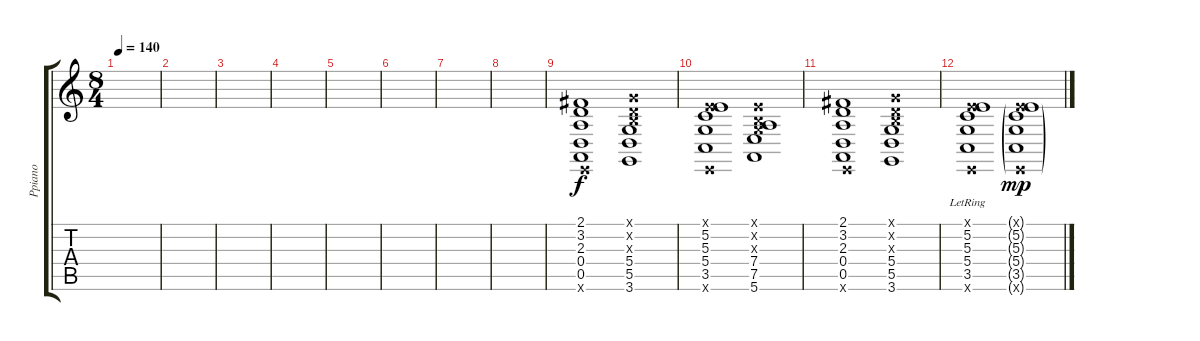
\track ("Ppiano" "Ppiano") {instrument acousticgrandpiano}
\staff {score tabs}
\tuning (E4 B3 G3 D3 A2 E2) {hide}
\ts (8 4)
\tempo 140
\clef g2
\ks c
|
|
|
|
|
|
|
|
(2.1 3.2 2.3 0.4 0.5 0.6{x}).1 (3.1{x} 3.2{x} 4.3{x} 5.4 5.5 3.6).1 |
(0.1{x} 5.2 5.3 5.4 3.5 0.6{x}).1 (0.1{x} 0.2{x} 0.3{x} 7.4 7.5 5.6).1 |
(2.1 3.2 2.3 0.4 0.5 0.6{x}).1 (3.1{x} 3.2{x} 4.3{x} 5.4 5.5 3.6).1 |
(0.1{x} 5.2{lr} 5.3{lr} 5.4{lr} 3.5{lr} 0.6{x}).1 (0.1{g x} 5.2{g} 5.3{g} 5.4{g} 3.5{g} 0.6{g x}).1{dy mp}
